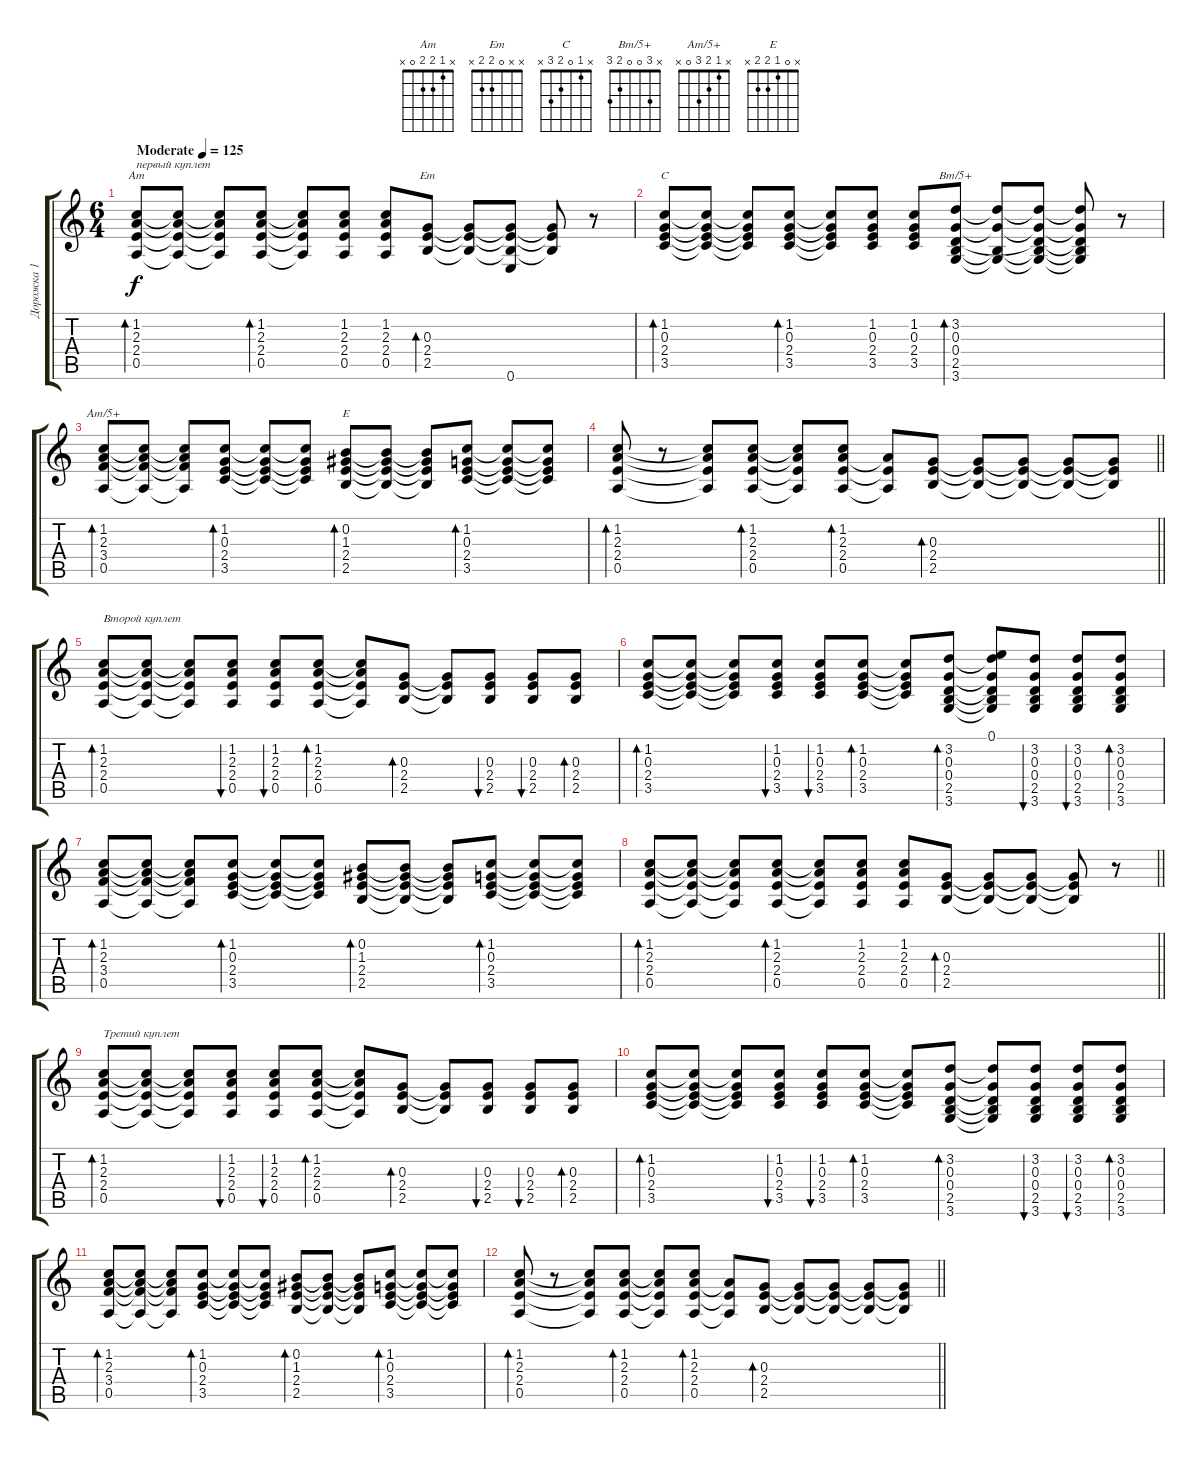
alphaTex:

\track ("Дорожка 1" "Дорожка 1") {instrument acousticguitarsteel}
\staff {score tabs}
\tuning (E4 B3 G3 D3 A2 E2) {hide}
\chord ("Am" x 1 2 2 0 x)
\chord ("Em" x x 0 2 2 x)
\chord ("C" x 1 0 2 3 x)
\chord ("Bm/5+" x 3 0 0 2 3)
\chord ("Am/5+" x 1 2 3 0 x)
\chord ("E" x 0 1 2 2 x)
\ts (6 4)
\tempo (125 "Moderate")
\clef g2
\ks c
(1.2 2.3 2.4 0.5).8{bd 240 ch "Am" txt "первый куплет" dy f instrument acousticguitarsteel} (1.2{t} 2.3{t} 2.4{t} 0.5{t}).8 (1.2{t} 2.3{t} 2.4{t} 0.5{t}).8 (1.2 2.3 2.4 0.5).8{bd 120} (1.2{t} 2.3{t} 2.4{t} 0.5{t}).8 (1.2 2.3 2.4 0.5).8 (1.2 2.3 2.4 0.5).8 (0.3 2.4 2.5).8{bd 240 ch "Em"} (0.3{t} 2.4{t} 2.5{t}).8 (0.3{t} 2.4{t} 2.5{t} 0.6).8 (0.3{t} 2.4{t} 2.5{t}).8 r.8 |
(1.2 0.3 2.4 3.5).8{bd 240 ch "C"} (1.2{t} 0.3{t} 2.4{t} 3.5{t}).8 (1.2{t} 0.3{t} 2.4{t} 3.5{t}).8 (1.2 0.3 2.4 3.5).8{bd 120} (1.2{t} 0.3{t} 2.4{t} 3.5{t}).8 (1.2 0.3 2.4 3.5).8 (1.2 0.3 2.4 3.5).8 (3.2 0.3 0.4 2.5 3.6).8{bd 240 ch "Bm/5+"} (3.2{t} 0.3{t} 2.5{t} 3.6{t}).8 (3.2{t} 0.3{t} 0.4{t} 2.5{t} 3.6{t}).8 (3.2{t} 0.3{t} 0.4{t} 2.5{t} 3.6{t}).8 r.8 |
(1.2 2.3 3.4 0.5).8{bd 240 ch "Am/5+"} (1.2{t} 2.3{t} 3.4{t} 0.5{t}).8 (1.2{t} 2.3{t} 3.4{t} 0.5{t}).8 (1.2 0.3 2.4 3.5).8{bd 240} (1.2{t} 0.3{t} 2.4{t} 3.5{t}).8 (1.2{t} 0.3{t} 2.4{t} 3.5{t}).8 (0.2 1.3 2.4 2.5).8{bd 240 ch "E"} (0.2{t} 1.3{t} 2.4{t} 2.5{t}).8 (0.2{t} 1.3{t} 2.4{t} 2.5{t}).8 (1.2 0.3 2.4 3.5).8{bd 240} (1.2{t} 0.3{t} 2.4{t} 3.5{t}).8 (1.2{t} 0.3{t} 2.4{t} 3.5{t}).8 |
\barLineRight lightlight
(1.2 2.3 2.4 0.5).8{bd 240} r.8 (1.2{t} 2.3{t} 2.4{t} 0.5{t}).8 (1.2 2.3 2.4 0.5).8{bd 240} (1.2{t} 2.3{t} 2.4{t} 0.5{t}).8 (1.2 2.3 2.4 0.5).8{bd 240} (2.3{t} 2.4{t} 0.5{t}).8 (0.3 2.4 2.5).8{bd 240} (0.3{t} 2.4{t} 2.5{t}).8 (0.3{t} 2.4{t} 2.5{t}).8 (0.3{t} 2.4{t} 2.5{t}).8 (0.3{t} 2.4{t} 2.5{t}).8 |
(1.2 2.3 2.4 0.5).8{bd 240 txt "Второй куплет"} (1.2{t} 2.3{t} 2.4{t} 0.5{t}).8 (1.2{t} 2.3{t} 2.4{t} 0.5{t}).8 (1.2 2.3 2.4 0.5).8{bu 120} (1.2 2.3 2.4 0.5).8{bu 120} (1.2 2.3 2.4 0.5).8{bd 240} (1.2{t} 2.3{t} 2.4{t} 0.5{t}).8 (0.3 2.4 2.5).8{bd 240} (0.3{t} 2.4{t} 2.5{t}).8 (0.3 2.4 2.5).8{bu 120} (0.3 2.4 2.5).8{bu 120} (0.3 2.4 2.5).8{bd 240} |
(1.2 0.3 2.4 3.5).8{bd 240} (1.2{t} 0.3{t} 2.4{t} 3.5{t}).8 (1.2{t} 0.3{t} 2.4{t} 3.5{t}).8 (1.2 0.3 2.4 3.5).8{bu 120} (1.2 0.3 2.4 3.5).8{bu 120} (1.2 0.3 2.4 3.5).8{bd 240} (1.2{t} 0.3{t} 2.4{t} 3.5{t}).8 (3.2 0.3 0.4 2.5 3.6).8{bd 240} (0.1 3.2{t} 0.3{t} 0.4{t} 2.5{t} 3.6{t}).8 (3.2 0.3 0.4 2.5 3.6).8{bu 120} (3.2 0.3 0.4 2.5 3.6).8{bu 120} (3.2 0.3 0.4 2.5 3.6).8{bd 240} |
(1.2 2.3 3.4 0.5).8{bd 240} (1.2{t} 2.3{t} 3.4{t} 0.5{t}).8 (1.2{t} 2.3{t} 3.4{t} 0.5{t}).8 (1.2 0.3 2.4 3.5).8{bd 240} (1.2{t} 0.3{t} 2.4{t} 3.5{t}).8 (1.2{t} 0.3{t} 2.4{t} 3.5{t}).8 (0.2 1.3 2.4 2.5).8{bd 240} (0.2{t} 1.3{t} 2.4{t} 2.5{t}).8 (0.2{t} 1.3{t} 2.4{t} 2.5{t}).8 (1.2 0.3 2.4 3.5).8{bd 240} (1.2{t} 0.3{t} 2.4{t} 3.5{t}).8 (1.2{t} 0.3{t} 2.4{t} 3.5{t}).8 |
\barLineRight lightlight
(1.2 2.3 2.4 0.5).8{bd 240} (1.2{t} 2.3{t} 2.4{t} 0.5{t}).8 (1.2{t} 2.3{t} 2.4{t} 0.5{t}).8 (1.2 2.3 2.4 0.5).8{bd 120} (1.2{t} 2.3{t} 2.4{t} 0.5{t}).8 (1.2 2.3 2.4 0.5).8 (1.2 2.3 2.4 0.5).8 (0.3 2.4 2.5).8{bd 240} (0.3{t} 2.4{t} 2.5{t}).8 (0.3{t} 2.4{t} 2.5{t}).8 (0.3{t} 2.4{t} 2.5{t}).8 r.8 |
(1.2 2.3 2.4 0.5).8{bd 240 txt "Третий куплет"} (1.2{t} 2.3{t} 2.4{t} 0.5{t}).8 (1.2{t} 2.3{t} 2.4{t} 0.5{t}).8 (1.2 2.3 2.4 0.5).8{bu 120} (1.2 2.3 2.4 0.5).8{bu 120} (1.2 2.3 2.4 0.5).8{bd 240} (1.2{t} 2.3{t} 2.4{t} 0.5{t}).8 (0.3 2.4 2.5).8{bd 240} (0.3{t} 2.4{t} 2.5{t}).8 (0.3 2.4 2.5).8{bu 120} (0.3 2.4 2.5).8{bu 120} (0.3 2.4 2.5).8{bd 240} |
(1.2 0.3 2.4 3.5).8{bd 240} (1.2{t} 0.3{t} 2.4{t} 3.5{t}).8 (1.2{t} 0.3{t} 2.4{t} 3.5{t}).8 (1.2 0.3 2.4 3.5).8{bu 120} (1.2 0.3 2.4 3.5).8{bu 120} (1.2 0.3 2.4 3.5).8{bd 240} (1.2{t} 0.3{t} 2.4{t} 3.5{t}).8 (3.2 0.3 0.4 2.5 3.6).8{bd 240} (3.2{t} 0.3{t} 0.4{t} 2.5{t} 3.6{t}).8 (3.2 0.3 0.4 2.5 3.6).8{bu 120} (3.2 0.3 0.4 2.5 3.6).8{bu 120} (3.2 0.3 0.4 2.5 3.6).8{bd 240} |
(1.2 2.3 3.4 0.5).8{bd 240} (1.2{t} 2.3{t} 3.4{t} 0.5{t}).8 (1.2{t} 2.3{t} 3.4{t} 0.5{t}).8 (1.2 0.3 2.4 3.5).8{bd 240} (1.2{t} 0.3{t} 2.4{t} 3.5{t}).8 (1.2{t} 0.3{t} 2.4{t} 3.5{t}).8 (0.2 1.3 2.4 2.5).8{bd 240} (0.2{t} 1.3{t} 2.4{t} 2.5{t}).8 (0.2{t} 1.3{t} 2.4{t} 2.5{t}).8 (1.2 0.3 2.4 3.5).8{bd 240} (1.2{t} 0.3{t} 2.4{t} 3.5{t}).8 (1.2{t} 0.3{t} 2.4{t} 3.5{t}).8 |
\barLineRight lightlight
(1.2 2.3 2.4 0.5).8{bd 240} r.8 (1.2{t} 2.3{t} 2.4{t} 0.5{t}).8 (1.2 2.3 2.4 0.5).8{bd 240} (1.2{t} 2.3{t} 2.4{t} 0.5{t}).8 (1.2 2.3 2.4 0.5).8{bd 240} (2.3{t} 2.4{t} 0.5{t}).8 (0.3 2.4 2.5).8{bd 240} (0.3{t} 2.4{t} 2.5{t}).8 (0.3{t} 2.4{t} 2.5{t}).8 (0.3{t} 2.4{t} 2.5{t}).8 (0.3{t} 2.4{t} 2.5{t}).8
